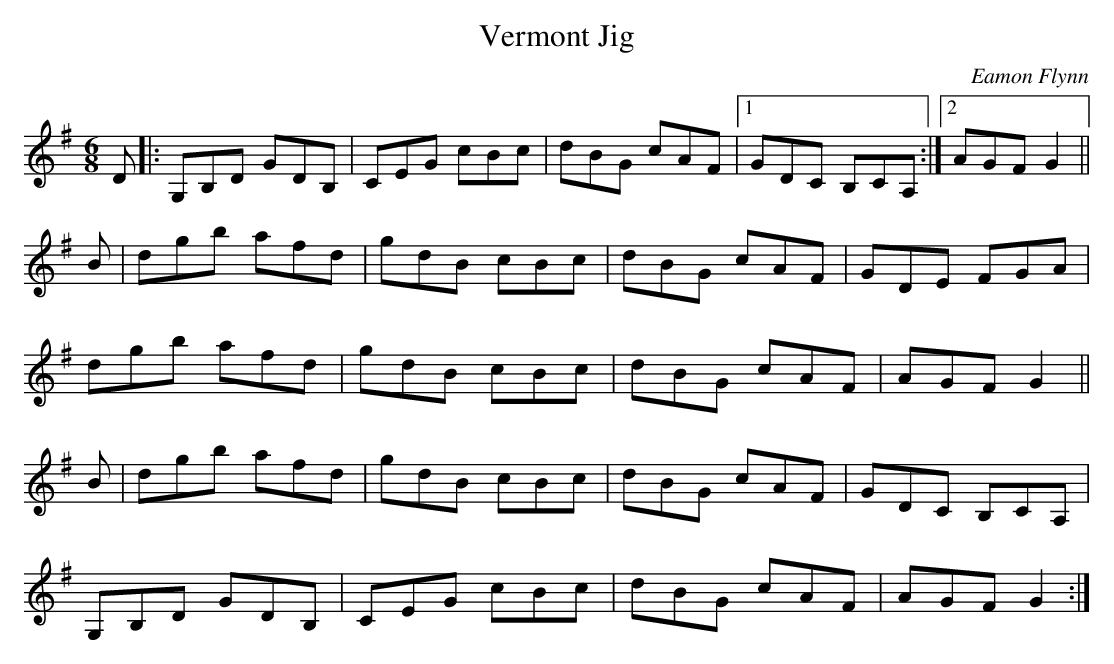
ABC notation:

X:1
T: Vermont Jig
C: Eamon Flynn
M: 6/8
L: 1/8
K: G
D |: G,B,D GDB,|CEG cBc|dBG cAF |1\
GDC B,CA, :|2 AGF G2 ||
B|dgb afd|gdB cBc|dBG cAF|GDE FGA |
dgb afd|gdB cBc|dBG cAF|AGF G2 ||
B|dgb afd|gdB cBc|dBG cAF|GDC B,CA, |
G,B,D GDB,|CEG cBc|dBG cAF|AGF G2 :|
